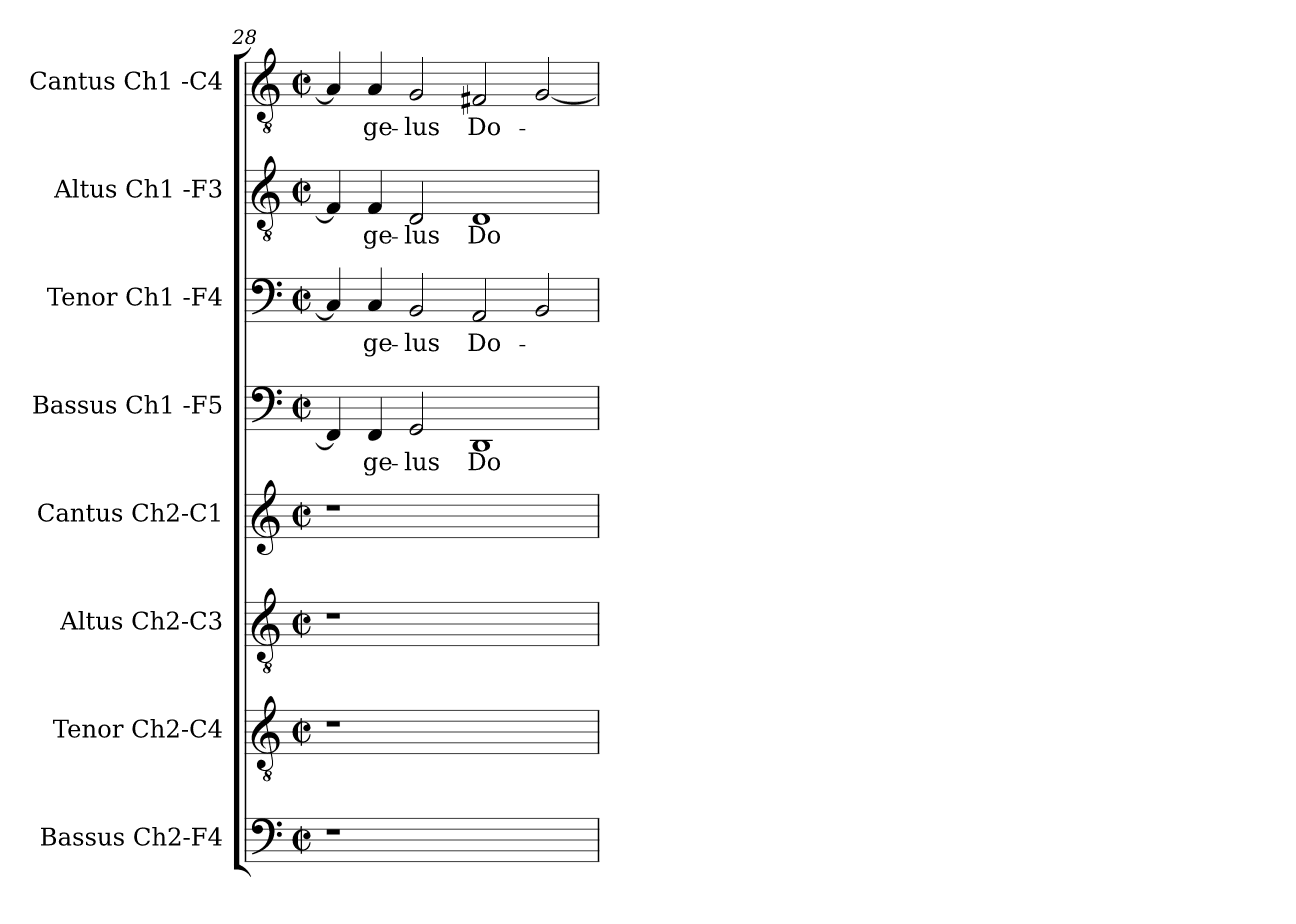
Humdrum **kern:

**kern	**kern	**kern	**kern	**kern	**text	**kern	**text	**kern	**text	**kern	**text
*part8	*part7	*part6	*part5	*part4	*part4	*part3	*part3	*part2	*part2	*part1	*part1
*staff8	*staff7	*staff6	*staff5	*staff4	*staff4	*staff3	*staff3	*staff2	*staff2	*staff1	*staff1
*I"Bassus Ch2-F4	*I"Tenor Ch2-C4	*I"Altus Ch2-C3	*I"Cantus Ch2-C1	*I"Bassus Ch1 -F5	*	*I"Tenor Ch1 -F4	*	*I"Altus Ch1 -F3	*	*I"Cantus Ch1 -C4	*
*I'B2	*I'T2	*I'A2	*I'C2	*I'B1	*	*I'T1	*	*I'A1	*	*I'C1	*
*clefF4	*clefGv2	*clefGv2	*clefG2	*clefF4	*	*clefF4	*	*clefGv2	*	*clefGv2	*
*k[]	*k[]	*k[]	*k[]	*k[]	*	*k[]	*	*k[]	*	*k[]	*
*M2/2	*M2/2	*M2/2	*M2/2	*M2/2	*	*M2/2	*	*M2/2	*	*M2/2	*
*met(c|)	*met(c|)	*met(c|)	*met(c|)	*met(c|)	*	*met(c|)	*	*met(c|)	*	*met(c|)	*
=28	=28	=28	=28	=28	=28	=28	=28	=28	=28	=28	=28
1r	1r	1r	1r	4FF/]	.	4C/]	.	4F/]	.	4A/]	.
!	!	!	!	!	!LO:LY:b	!	!LO:LY:b	!	!LO:LY:b	!	!LO:LY:b
.	.	.	.	4FF/	-ge-	4C/	-ge-	4F/	-ge-	4A/	-ge-
!	!	!	!	!	!LO:LY:b	!	!LO:LY:b	!	!LO:LY:b	!	!LO:LY:b
.	.	.	.	2GG/	-lus	2BB/	-lus	2D/	-lus	2G/	-lus
!	!	!	!	!	!LO:LY:b	!	!LO:LY:b	!	!LO:LY:b	!	!LO:LY:b
1ryy	1ryy	1ryy	1ryy	1DD	Do-	2AA/	Do-	1D	Do-	2F#X/	Do-
.	.	.	.	.	.	2BB/	.	.	.	[<2G/	.
=	=	=	=	=	=	=	=	=	=	=	=
*-	*-	*-	*-	*-	*-	*-	*-	*-	*-	*-	*-
